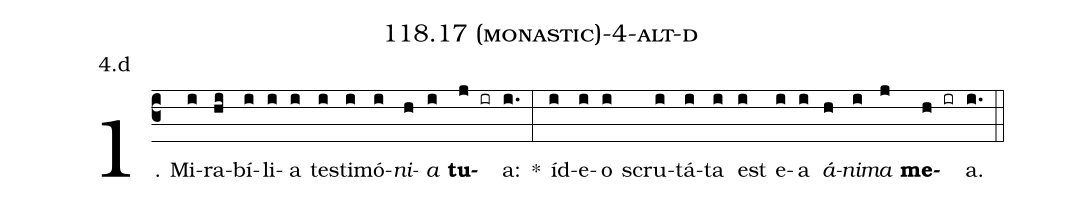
name: 118.17 (monastic)-4-alt-d;
annotation: 4.d;
%%
(c3)1. Mi(i)ra(hi)bí(i)li(i)a(i) tes(i)ti(i)mó(i)<i>ni</i>(h)<i>a</i>(i) <b>tu</b>(j ir)a:(i.) *(:) íd(i)e(i)o(i) scru(i)tá(i)ta(i) est(i) e(i)a(i) <i>á</i>(h)<i>ni</i>(i)<i>ma</i>(j) <b>me</b>(h ir)a.(i.) (::)
